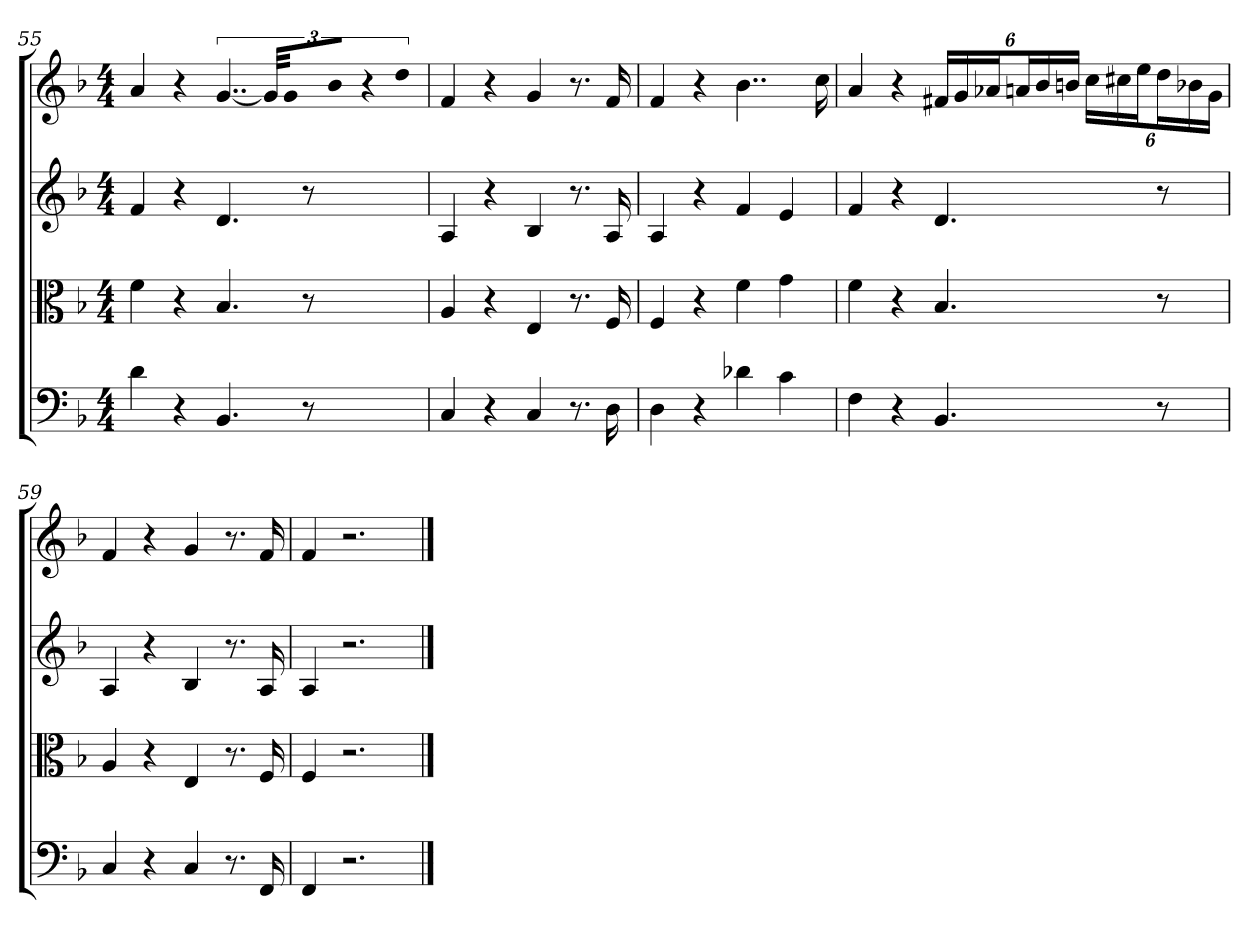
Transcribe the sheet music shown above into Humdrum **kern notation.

**kern	**kern	**kern	**kern
*part4	*part3	*part2	*part1
*staff4	*staff3	*staff2	*staff1
*clefF4	*clefC3	*	*
*k[b-]	*k[b-]	*k[b-]	*k[b-]
*F:	*F:	*F:	*F:
*M4/4	*M4/4	*M4/4	*M4/4
=55	=55	=55	=55
4d	4f	4f	4a
4r	4r	4r	4r
4.BB-	4.B-	4.d	[6..g
.	.	.	48gKLL]
.	.	.	16g
8r	8r	8r	16b-JJ
.	.	.	32r
.	.	.	32dd
=56	=56	=56	=56
4C	4A	4A	4f
4r	4r	4r	4r
4C	4E	4B-	4g
8.r	8.r	8.r	8.r
16D	16F	16A	16f
=57	=57	=57	=57
4D	4F	4A	4f
4r	4r	4r	4r
4d-X	4f	4f	4..b-
4c	4g	4e	.
.	.	.	16cc
=58	=58	=58	=58
4F	4f	4f	4a
4r	4r	4r	4r
4.BB-	4.B-	4.d	24f#XLL
.	.	.	24g
.	.	.	24a-XJ
.	.	.	24anL
.	.	.	24b-
.	.	.	24bnJJ
.	.	.	24ccLL
.	.	.	24cc#X
.	.	.	24eeJ
8r	8r	8r	24ddL
.	.	.	24b-X
.	.	.	24gJJ
=59	=59	=59	=59
4C	4A	4A	4f
4r	4r	4r	4r
4C	4E	4B-	4g
8.r	8.r	8.r	8.r
16FF	16F	16A	16f
=60	=60	=60	=60
4FF	4F	4A	4f
2.r	2.r	2.r	2.r
==	==	==	==
*-	*-	*-	*-
